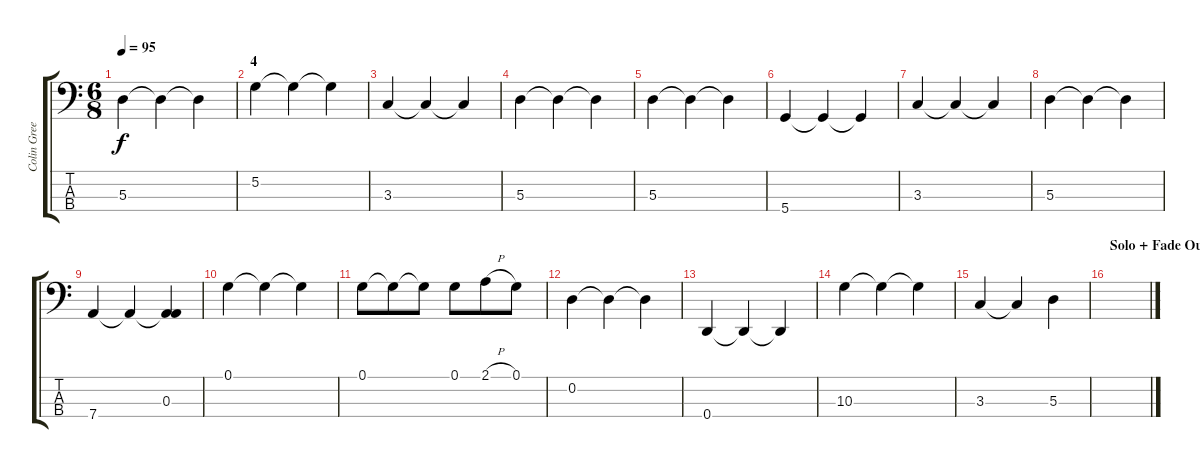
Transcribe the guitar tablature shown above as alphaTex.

\track ("Colin Greenwood (Basse)" "Colin Gree") {instrument electricbassfinger}
\staff {score tabs}
\tuning (G2 D2 A1 D1) {hide}
\ts (6 8)
\tempo 95
\clef f4
\ks c
5.3.4{dy f} 5.3{t}.4 5.3{t}.4 |
\section ("" "4")
5.2.4 5.2{t}.4 5.2{t}.4 |
3.3.4 3.3{t}.4 3.3{t}.4 |
5.3.4 5.3{t}.4 5.3{t}.4 |
5.3.4 5.3{t}.4 5.3{t}.4 |
5.4.4 5.4{t}.4 5.4{t}.4 |
3.3.4 3.3{t}.4 3.3{t}.4 |
5.3.4 5.3{t}.4 5.3{t}.4 |
7.4.4 7.4{t}.4 (0.3 7.4{t}).4 |
0.1.4 0.1{t}.4 0.1{t}.4 |
0.1.8 0.1{t}.8 0.1{t}.8 0.1.8 2.1{h}.8 0.1.8 |
0.2.4 0.2{t}.4 0.2{t}.4 |
0.4.4 0.4{t}.4 0.4{t}.4 |
10.3.4 10.3{t}.4 10.3{t}.4 |
3.3.4 3.3{t}.4 5.3.4 |
\section ("" "Solo + Fade Out")
